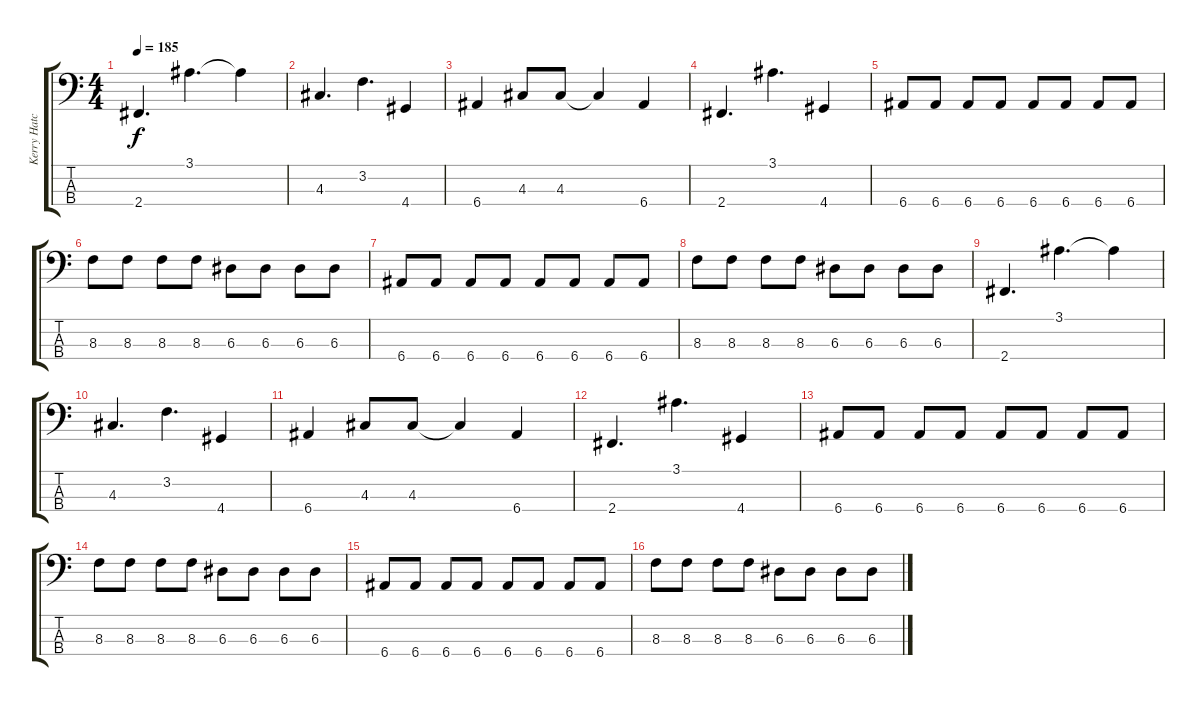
\track ("Kerry Hatch" "Kerry Hatc") {instrument electricbasspick}
\staff {score tabs}
\tuning (G2 D2 A1 E1) {hide}
\ts (4 4)
\tempo 185
\clef f4
\ks c
2.4.4{d dy f} 3.1.4{d} 3.1{t}.4 |
4.3.4{d} 3.2.4{d} 4.4.4 |
6.4.4 4.3.8 4.3.8 4.3{t}.4 6.4.4 |
2.4.4{d} 3.1.4{d} 4.4.4 |
6.4.8 6.4.8 6.4.8 6.4.8 6.4.8 6.4.8 6.4.8 6.4.8 |
8.3.8 8.3.8 8.3.8 8.3.8 6.3.8 6.3.8 6.3.8 6.3.8 |
6.4.8 6.4.8 6.4.8 6.4.8 6.4.8 6.4.8 6.4.8 6.4.8 |
8.3.8 8.3.8 8.3.8 8.3.8 6.3.8 6.3.8 6.3.8 6.3.8 |
2.4.4{d} 3.1.4{d} 3.1{t}.4 |
4.3.4{d} 3.2.4{d} 4.4.4 |
6.4.4 4.3.8 4.3.8 4.3{t}.4 6.4.4 |
2.4.4{d} 3.1.4{d} 4.4.4 |
6.4.8 6.4.8 6.4.8 6.4.8 6.4.8 6.4.8 6.4.8 6.4.8 |
8.3.8 8.3.8 8.3.8 8.3.8 6.3.8 6.3.8 6.3.8 6.3.8 |
6.4.8 6.4.8 6.4.8 6.4.8 6.4.8 6.4.8 6.4.8 6.4.8 |
8.3.8 8.3.8 8.3.8 8.3.8 6.3.8 6.3.8 6.3.8 6.3.8
